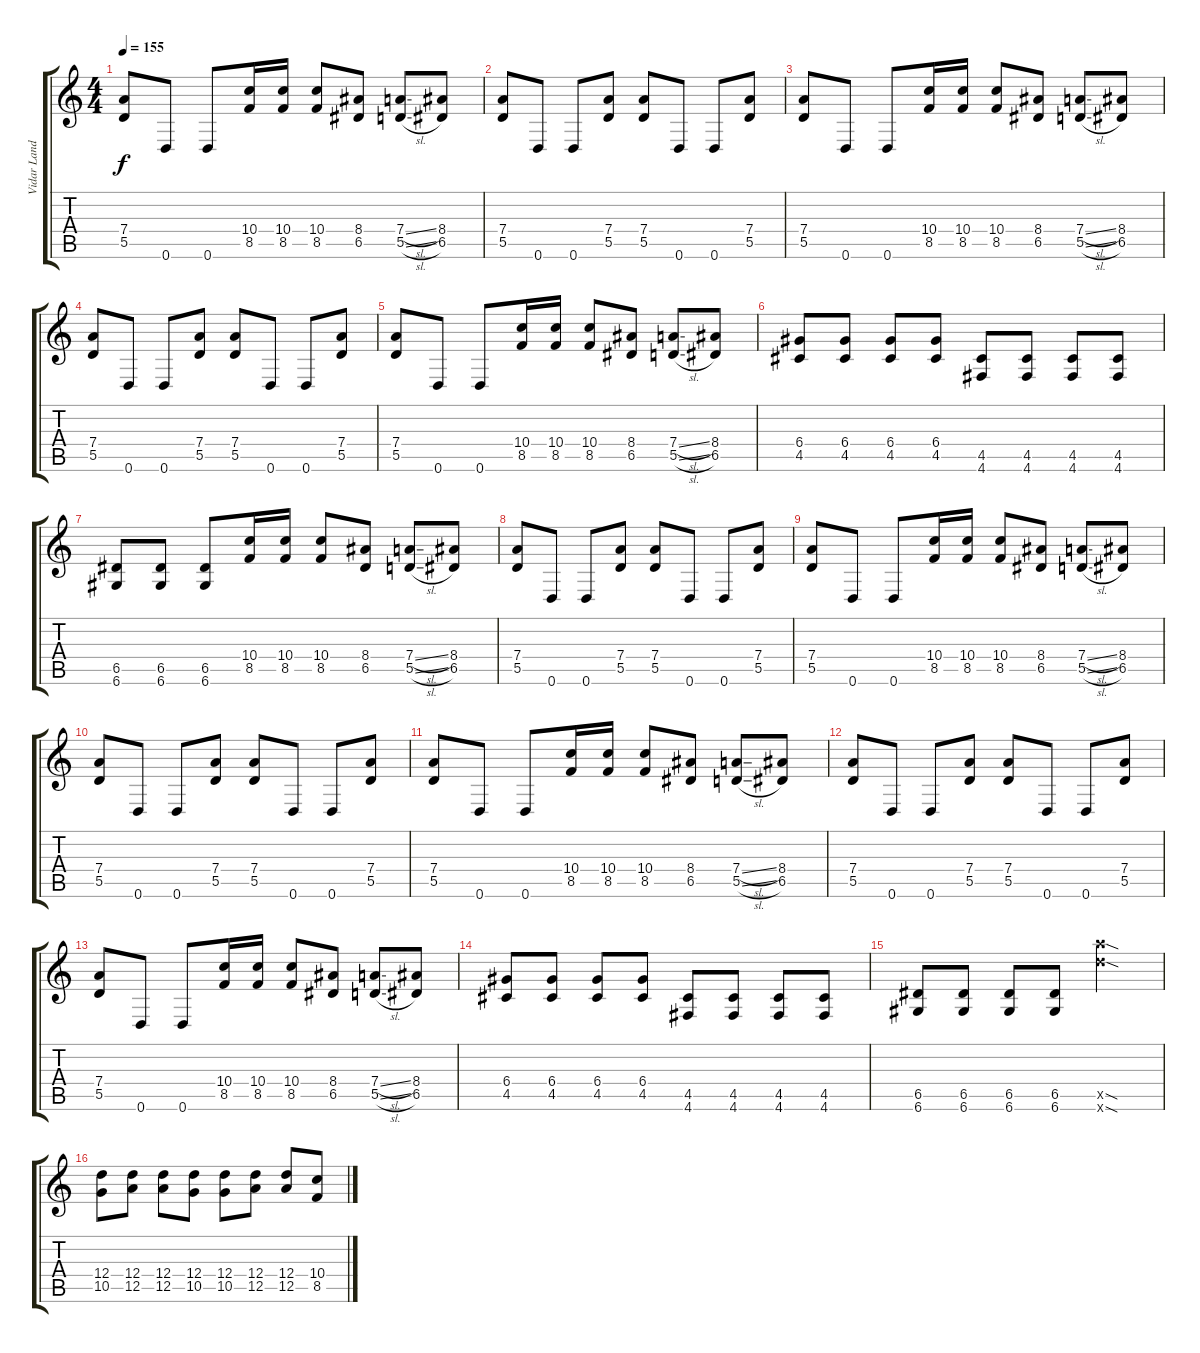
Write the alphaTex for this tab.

\track ("Vidar Landa" "Vidar Land") {instrument distortionguitar}
\staff {score tabs}
\tuning (E4 B3 G3 D3 A2 D2) {hide}
\ts (4 4)
\tempo 155
\clef g2
\ks c
(7.4 5.5).8{dy f} 0.6.8 0.6.8 (10.4 8.5).16 (10.4 8.5).16 (10.4 8.5).8 (8.4 6.5).8 (7.4{sl} 5.5{sl}).8 (8.4 6.5).8 |
(7.4 5.5).8 0.6.8 0.6.8 (7.4 5.5).8 (7.4 5.5).8 0.6.8 0.6.8 (7.4 5.5).8 |
(7.4 5.5).8 0.6.8 0.6.8 (10.4 8.5).16 (10.4 8.5).16 (10.4 8.5).8 (8.4 6.5).8 (7.4{sl} 5.5{sl}).8 (8.4 6.5).8 |
(7.4 5.5).8 0.6.8 0.6.8 (7.4 5.5).8 (7.4 5.5).8 0.6.8 0.6.8 (7.4 5.5).8 |
(7.4 5.5).8 0.6.8 0.6.8 (10.4 8.5).16 (10.4 8.5).16 (10.4 8.5).8 (8.4 6.5).8 (7.4{sl} 5.5{sl}).8 (8.4 6.5).8 |
(6.4 4.5).8 (6.4 4.5).8 (6.4 4.5).8 (6.4 4.5).8 (4.5 4.6).8 (4.5 4.6).8 (4.5 4.6).8 (4.5 4.6).8 |
(6.5 6.6).8 (6.5 6.6).8 (6.5 6.6).8 (10.4 8.5).16 (10.4 8.5).16 (10.4 8.5).8 (8.4 6.5).8 (7.4{sl} 5.5{sl}).8 (8.4 6.5).8 |
(7.4 5.5).8 0.6.8 0.6.8 (7.4 5.5).8 (7.4 5.5).8 0.6.8 0.6.8 (7.4 5.5).8 |
(7.4 5.5).8 0.6.8 0.6.8 (10.4 8.5).16 (10.4 8.5).16 (10.4 8.5).8 (8.4 6.5).8 (7.4{sl} 5.5{sl}).8 (8.4 6.5).8 |
(7.4 5.5).8 0.6.8 0.6.8 (7.4 5.5).8 (7.4 5.5).8 0.6.8 0.6.8 (7.4 5.5).8 |
(7.4 5.5).8 0.6.8 0.6.8 (10.4 8.5).16 (10.4 8.5).16 (10.4 8.5).8 (8.4 6.5).8 (7.4{sl} 5.5{sl}).8 (8.4 6.5).8 |
(7.4 5.5).8 0.6.8 0.6.8 (7.4 5.5).8 (7.4 5.5).8 0.6.8 0.6.8 (7.4 5.5).8 |
(7.4 5.5).8 0.6.8 0.6.8 (10.4 8.5).16 (10.4 8.5).16 (10.4 8.5).8 (8.4 6.5).8 (7.4{sl} 5.5{sl}).8 (8.4 6.5).8 |
(6.4 4.5).8 (6.4 4.5).8 (6.4 4.5).8 (6.4 4.5).8 (4.5 4.6).8 (4.5 4.6).8 (4.5 4.6).8 (4.5 4.6).8 |
(6.5 6.6).8 (6.5 6.6).8 (6.5 6.6).8 (6.5 6.6).8 (24.5{sod x} 24.6{sod x}).2 |
(12.4 10.5).8 (12.4 12.5).8 (12.4 12.5).8 (12.4 10.5).8 (12.4 10.5).8 (12.4 12.5).8 (12.4 12.5).8 (10.4 8.5).8
